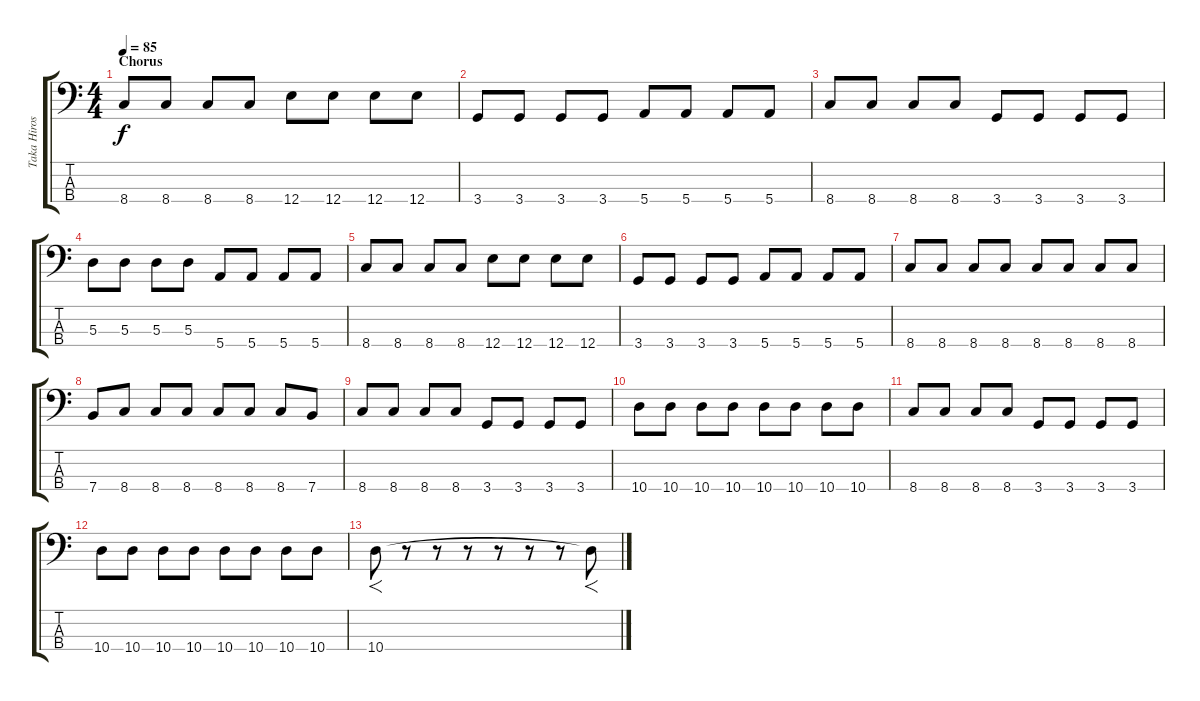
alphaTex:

\track ("Taka Hirose" "Taka Hiros") {instrument electricbassfinger}
\staff {score tabs}
\tuning (G2 D2 A1 E1) {hide}
\ts (4 4)
\section ("" "Chorus")
\tempo 85
\clef f4
\ks c
8.4.8{dy f} 8.4.8 8.4.8 8.4.8 12.4.8 12.4.8 12.4.8 12.4.8 |
3.4.8 3.4.8 3.4.8 3.4.8 5.4.8 5.4.8 5.4.8 5.4.8 |
8.4.8 8.4.8 8.4.8 8.4.8 3.4.8 3.4.8 3.4.8 3.4.8 |
5.3.8 5.3.8 5.3.8 5.3.8 5.4.8 5.4.8 5.4.8 5.4.8 |
8.4.8 8.4.8 8.4.8 8.4.8 12.4.8 12.4.8 12.4.8 12.4.8 |
3.4.8 3.4.8 3.4.8 3.4.8 5.4.8 5.4.8 5.4.8 5.4.8 |
8.4.8 8.4.8 8.4.8 8.4.8 8.4.8 8.4.8 8.4.8 8.4.8 |
7.4.8 8.4.8 8.4.8 8.4.8 8.4.8 8.4.8 8.4.8 7.4.8 |
8.4.8 8.4.8 8.4.8 8.4.8 3.4.8 3.4.8 3.4.8 3.4.8 |
10.4.8 10.4.8 10.4.8 10.4.8 10.4.8 10.4.8 10.4.8 10.4.8 |
8.4.8 8.4.8 8.4.8 8.4.8 3.4.8 3.4.8 3.4.8 3.4.8 |
10.4.8 10.4.8 10.4.8 10.4.8 10.4.8 10.4.8 10.4.8 10.4.8 |
10.4.8{f} r.8 r.8 r.8 r.8 r.8 r.8 10.4{t}.8{f}
